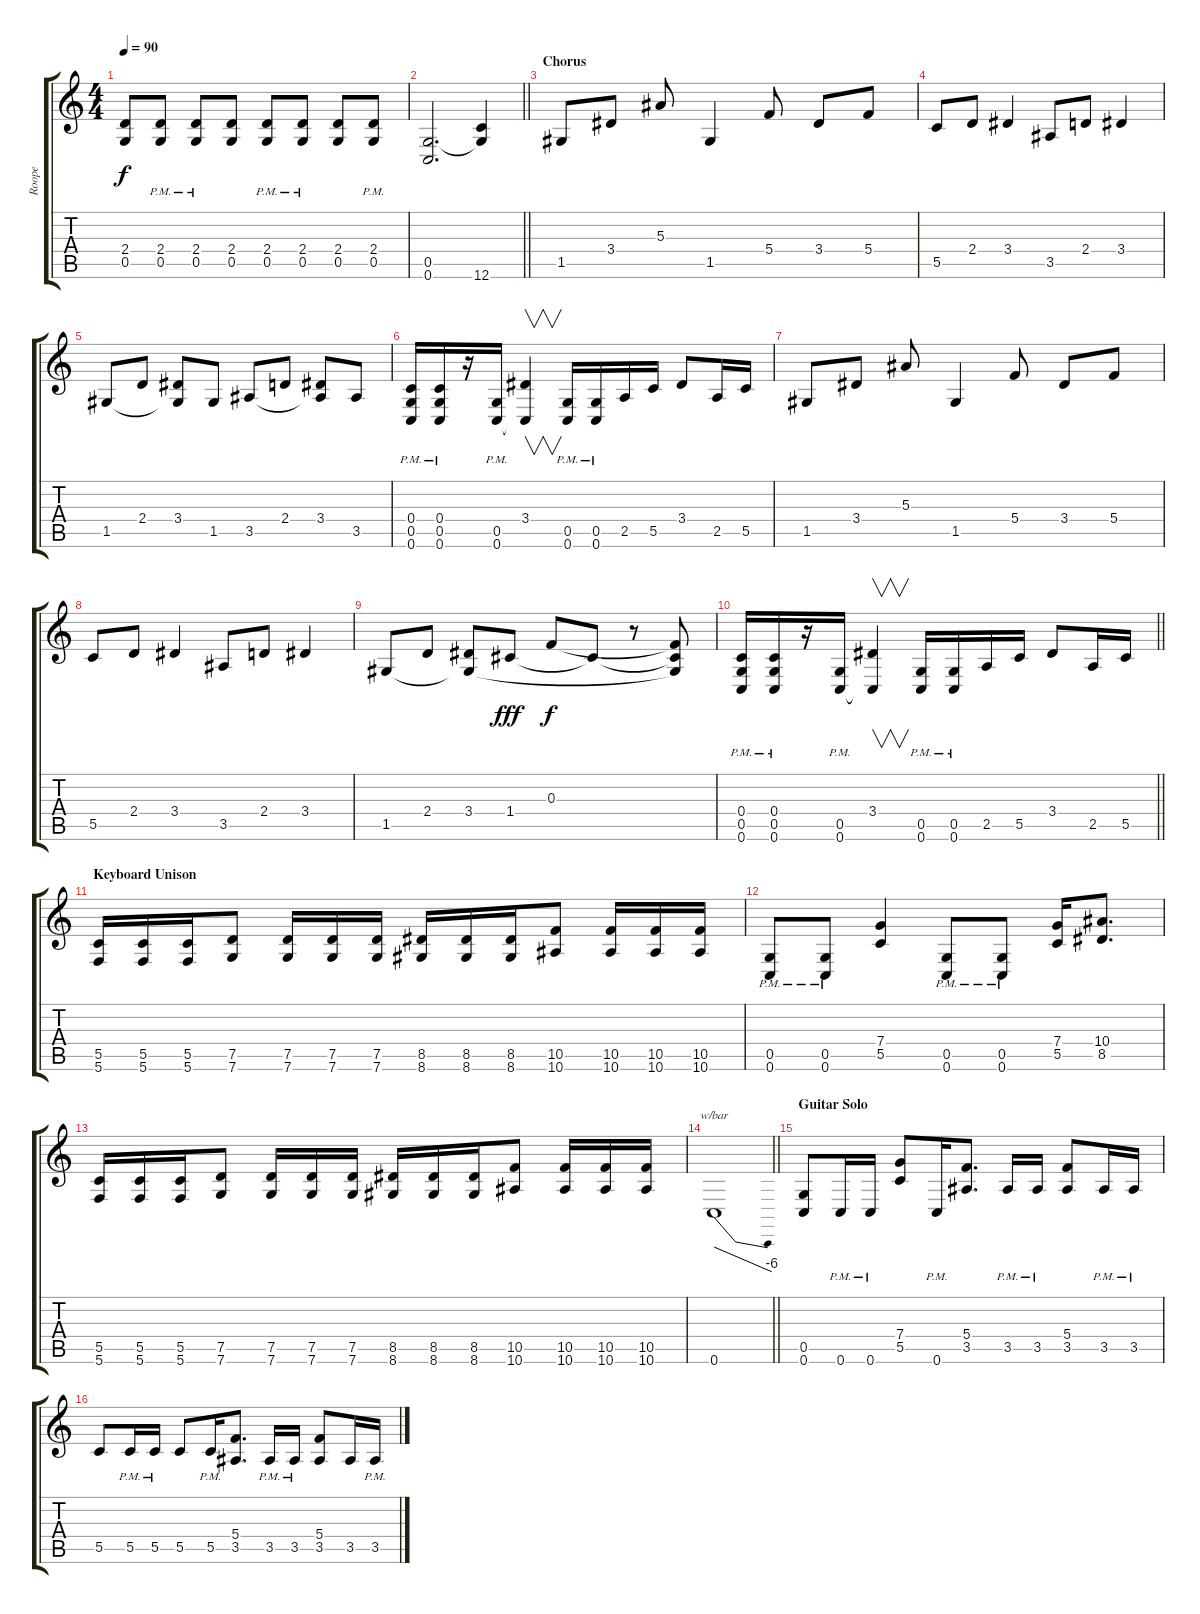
\track ("Roope" "Roope") {instrument distortionguitar}
\staff {score tabs}
\tuning (D4 A3 F3 C3 G2 C2) {hide}
\ts (4 4)
\tempo 90
\clef g2
\ks c
(2.4 0.5).8{dy f} (2.4{pm} 0.5{pm}).8 (2.4{pm} 0.5{pm}).8 (2.4 0.5).8 (2.4{pm} 0.5{pm}).8 (2.4{pm} 0.5{pm}).8 (2.4 0.5).8 (2.4{pm} 0.5{pm}).8 |
\barLineRight lightlight
(0.5 0.6).2{d} (0.5{t} 12.6).4 |
\section ("" "Chorus")
1.5.8 3.4.8 5.3.8 1.5.4 5.4.8 3.4.8 5.4.8 |
5.5.8 2.4.8 3.4.4 3.5.8 2.4.8 3.4.4 |
1.5.8 2.4.8 (3.4 1.5{t}).8 1.5.8 3.5.8 2.4.8 (3.4 3.5{t}).8 3.5.8 |
(0.4{pm} 0.5{pm} 0.6{pm}).16 (0.4{pm} 0.5{pm} 0.6{pm}).16 r.16 (0.5{pm} 0.6{pm}).16 (3.4 0.6{t}).4{v} (0.5{pm} 0.6{pm}).16 (0.5{pm} 0.6{pm}).16 2.5.16 5.5.16 3.4.8 2.5.16 5.5.16 |
1.5.8 3.4.8 5.3.8 1.5.4 5.4.8 3.4.8 5.4.8 |
5.5.8 2.4.8 3.4.4 3.5.8 2.4.8 3.4.4 |
1.5.8 2.4.8 (3.4 1.5{t}).8 1.4.8{dy fff} 0.3.8{dy f} 1.4{t}.8 r.8 (0.3{t} 1.4{t} 1.5{t}).8 |
\barLineRight lightlight
(0.4{pm} 0.5{pm} 0.6{pm}).16 (0.4{pm} 0.5{pm} 0.6{pm}).16 r.16 (0.5{pm} 0.6{pm}).16 (3.4 0.6{t}).4{v} (0.5{pm} 0.6{pm}).16 (0.5{pm} 0.6{pm}).16 2.5.16 5.5.16 3.4.8 2.5.16 5.5.16 |
\section ("" "Keyboard Unison")
(5.5 5.6).16 (5.5 5.6).16 (5.5 5.6).16 (7.5 7.6).8 (7.5 7.6).16 (7.5 7.6).16 (7.5 7.6).16 (8.5 8.6).16 (8.5 8.6).16 (8.5 8.6).16 (10.5 10.6).8 (10.5 10.6).16 (10.5 10.6).16 (10.5 10.6).16 |
(0.5{pm} 0.6{pm}).8 (0.5{pm} 0.6{pm}).8 (7.4 5.5).4 (0.5{pm} 0.6{pm}).8 (0.5{pm} 0.6{pm}).8 (7.4 5.5).16 (10.4 8.5).8{d} |
(5.5 5.6).16 (5.5 5.6).16 (5.5 5.6).16 (7.5 7.6).8 (7.5 7.6).16 (7.5 7.6).16 (7.5 7.6).16 (8.5 8.6).16 (8.5 8.6).16 (8.5 8.6).16 (10.5 10.6).8 (10.5 10.6).16 (10.5 10.6).16 (10.5 10.6).16 |
\barLineRight lightlight
0.6.1{tbe (dive default 0 0 60 -24)} |
\section ("" "Guitar Solo")
(0.5 0.6).8 0.6{pm}.16 0.6{pm}.16 (7.4 5.5).8 0.6{pm}.16 (5.4 3.5).8{d} 3.5{pm}.16 3.5{pm}.16 (5.4 3.5).8 3.5{pm}.16 3.5{pm}.16 |
5.5.8 5.5{pm}.16 5.5{pm}.16 5.5.8 5.5{pm}.16 (5.4 3.5).8{d} 3.5{pm}.16 3.5{pm}.16 (5.4 3.5).8 3.5.16 3.5{pm}.16
